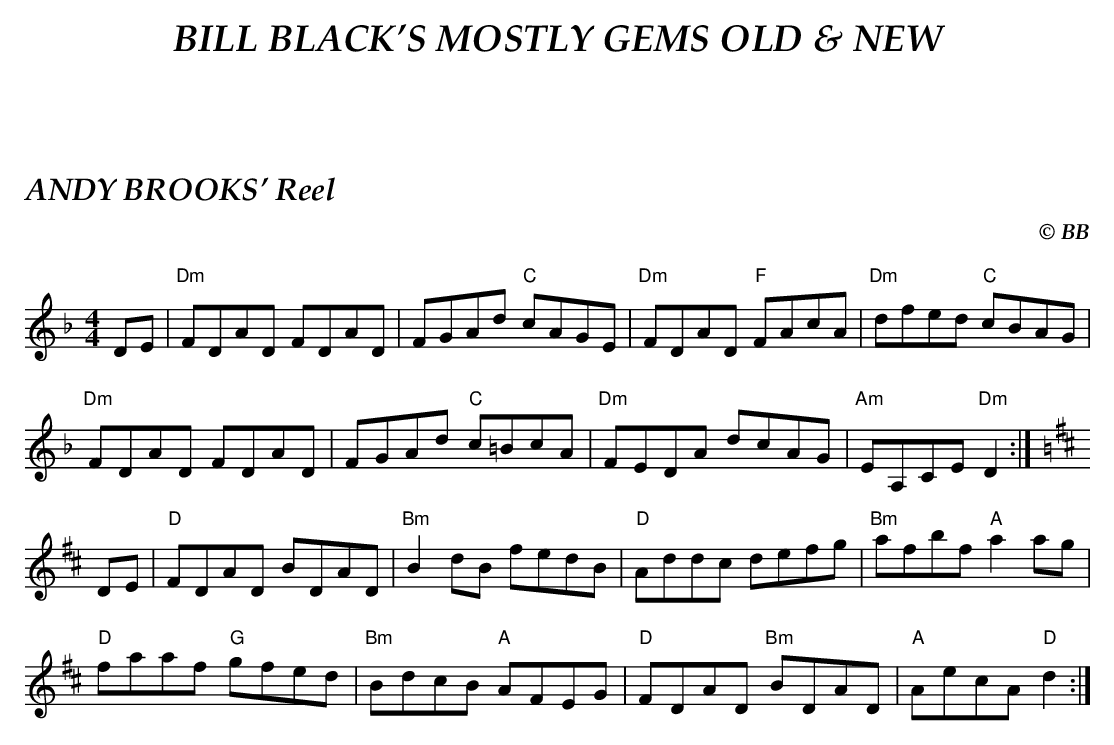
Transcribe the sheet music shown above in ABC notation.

X:1
T:ANDY BROOKS' Reel
C:© BB
M:4/4
L:1/8
Q:1/4=180
K:Dm
DE|"Dm"FDAD FDAD|FGAd "C"cAGE|"Dm"FDAD "F"FAcA|"Dm"dfed "C"cBAG|
"Dm"FDAD FDAD|FGAd "C"c=BcA|"Dm"FEDA dcAG|"Am"EA,CE "Dm"D2 :|
K:D
DE|"D"FDAD BDAD|"Bm"B2 dB fedB|"D"Addc defg|"Bm"afbf "A"a2 ag|
"D"faaf "G"gfed|"Bm"BdcB "A"AFEG|"D"FDAD "Bm"BDAD|"A"AecA "D"d2 :|
